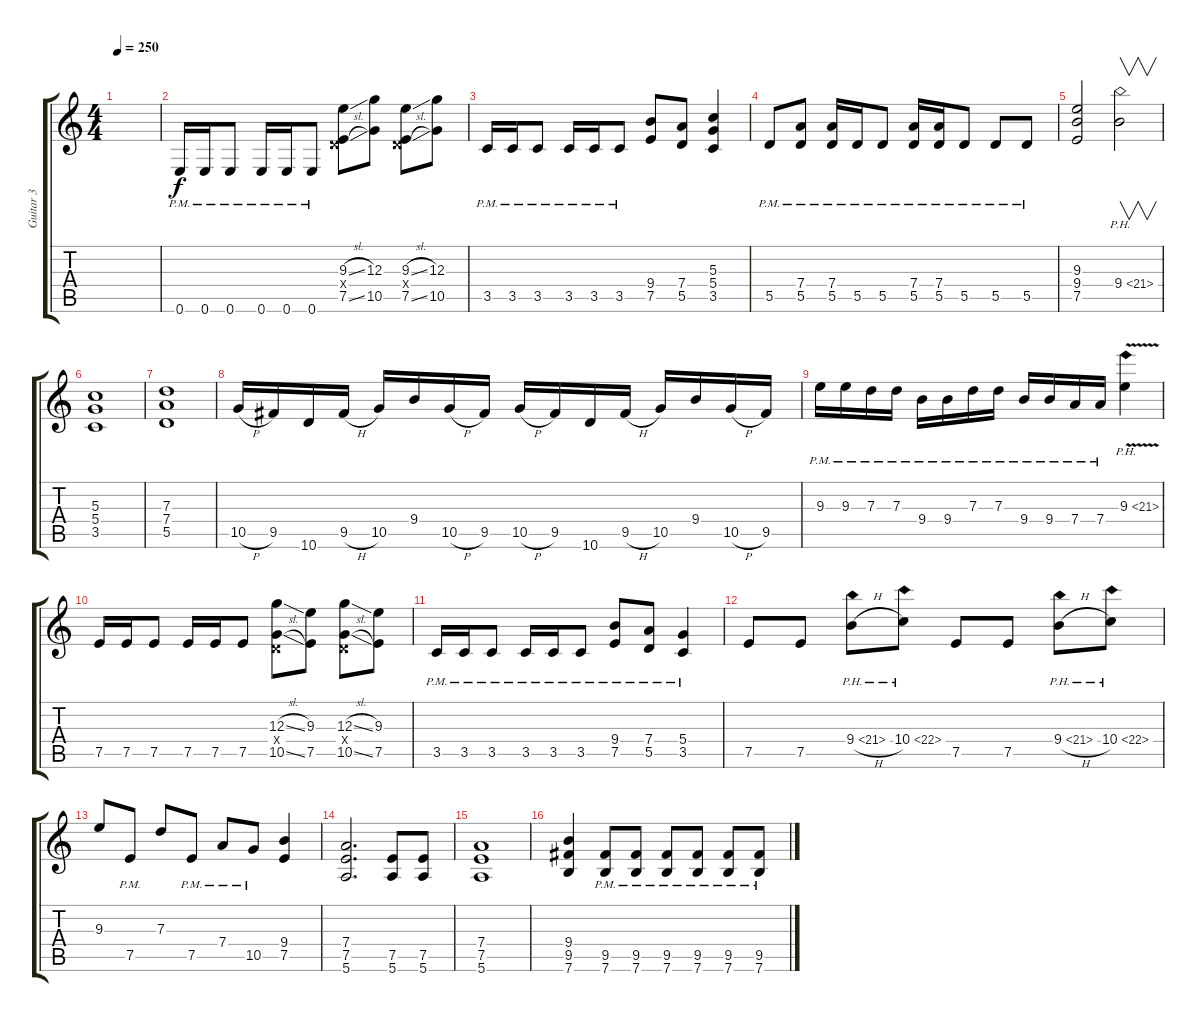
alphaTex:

\track ("Guitar 3" "Guitar 3") {instrument overdrivenguitar}
\staff {score tabs}
\tuning (E4 B3 G3 D3 A2 E2) {hide}
\ts (4 4)
\tempo 250
\clef g2
\ks c
|
0.6{pm}.16 0.6{pm}.16 0.6{pm}.8 0.6{pm}.16 0.6{pm}.16 0.6{pm}.8 (9.3{sl} 0.4{x} 7.5{sl}).8 (12.3 10.5).8 (9.3{sl} 0.4{x} 7.5{sl}).8 (12.3 10.5).8 |
3.5{pm}.16 3.5{pm}.16 3.5{pm}.8 3.5{pm}.16 3.5{pm}.16 3.5{pm}.8 (9.4 7.5).8 (7.4 5.5).8 (5.3 5.4 3.5).4 |
5.5{pm}.8 (7.4{pm} 5.5{pm}).8 (7.4{pm} 5.5{pm}).16 5.5{pm}.16 5.5{pm}.8 (7.4{pm} 5.5{pm}).16 (7.4{pm} 5.5{pm}).16 5.5{pm}.8 5.5{pm}.8 5.5{pm}.8 |
(9.3 9.4 7.5).2 9.4{ph 12}.2{v} |
(5.3 5.4 3.5).1 |
(7.3 7.4 5.5).1 |
10.5{h}.16 9.5.16 10.6.16 9.5{h}.16 10.5.16 9.4.16 10.5{h}.16 9.5.16 10.5{h}.16 9.5.16 10.6.16 9.5{h}.16 10.5.16 9.4.16 10.5{h}.16 9.5.16 |
9.3{pm}.16 9.3{pm}.16 7.3{pm}.16 7.3{pm}.16 9.4{pm}.16 9.4{pm}.16 7.3{pm}.16 7.3{pm}.16 9.4{pm}.16 9.4{pm}.16 7.4{pm}.16 7.4{pm}.16 9.3{ph 12 v}.4 |
7.5.16 7.5.16 7.5.8 7.5.16 7.5.16 7.5.8 (12.3{sl} 0.4{x} 10.5{sl}).8 (9.3 7.5).8 (12.3{sl} 0.4{x} 10.5{sl}).8 (9.3 7.5).8 |
3.5{pm}.16 3.5{pm}.16 3.5{pm}.8 3.5{pm}.16 3.5{pm}.16 3.5{pm}.8 (9.4{pm} 7.5{pm}).8 (7.4{pm} 5.5{pm}).8 (5.4{pm} 3.5{pm}).4 |
7.5.8 7.5.8 9.4{ph 12 h}.8 10.4{ph 12}.8 7.5.8 7.5.8 9.4{ph 12 h}.8 10.4{ph 12}.8 |
9.3.8 7.5{pm}.8 7.3.8 7.5{pm}.8 7.4{pm}.8 10.5{pm}.8 (9.4 7.5).4 |
(7.4 7.5 5.6).2{d} (7.5 5.6).8 (7.5 5.6).8 |
(7.4 7.5 5.6).1 |
(9.4 9.5 7.6).4 (9.5{pm} 7.6{pm}).8 (9.5{pm} 7.6{pm}).8 (9.5{pm} 7.6{pm}).8 (9.5{pm} 7.6{pm}).8 (9.5{pm} 7.6{pm}).8 (9.5{pm} 7.6{pm}).8
